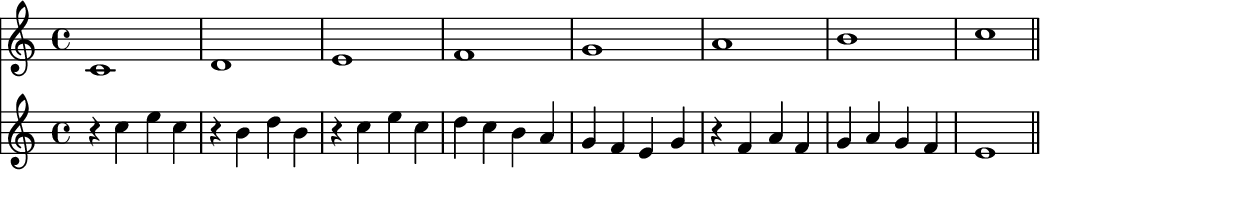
%% Generated by lilypond-book
%% Options: [indent=0\mm,line-width=512\pt]
\include "lilypond-book-preamble.ly"


% ****************************************************************
% Start cut-&-pastable-section
% ****************************************************************



\paper {
  indent = 0\mm
  line-width = 512\pt
  % offset the left padding, also add 1mm as lilypond creates cropped
  % images with a little space on the right
  line-width = #(- line-width (* mm  3.000000) (* mm 1))
}

\layout {
  
}





% ****************************************************************
% ly snippet:
% ****************************************************************
\sourcefileline 75
<< 
\new Staff {
\relative c' {
c1 d e f g a b c \bar "||"
}}
\new Staff { 
\relative c'' {
r4 c e c r b d b r c e c d c b a g f e g r f a f g a g f e1
}}>>




% ****************************************************************
% end ly snippet
% ****************************************************************
